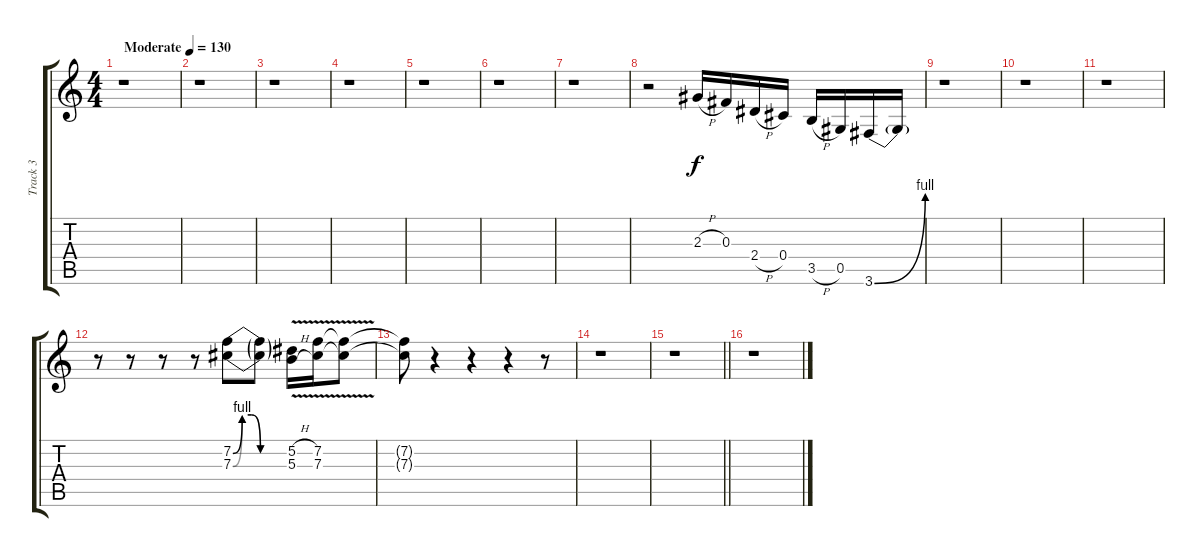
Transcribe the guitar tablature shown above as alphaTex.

\track ("Track 3" "Track 3") {instrument distortionguitar}
\staff {score tabs}
\tuning (Eb4 Bb3 Gb3 Db3 Ab2 Eb2) {hide}
\ts (4 4)
\tempo (130 "Moderate")
\clef g2
\ks c
r.1{dy f instrument distortionguitar} |
r.1 |
r.1 |
r.1 |
r.1 |
r.1 |
r.1 |
r.2 2.3{h}.16 0.3.16 2.4{h}.16 0.4.16 3.5{h}.16 0.5.16 3.6{be (bend 0 0 60 4)}.16 3.6{t}.16 |
r.1 |
r.1 |
r.1 |
r.8 r.8 r.8 r.8 (7.2{be (custom 0 0 10 4 20 4 30 0 60 0)} 7.3{be (custom 0 0 10 4 20 4 30 0 60 0)}).8 (7.2{t} 7.3{t}).8 (5.2{v h} 5.3{h}).16 (7.2{v} 7.3).16 (7.2{t} 7.3{t}).8 |
(7.2{t} 7.3{t}).8 r.4 r.4 r.4 r.8 |
r.1 |
\barLineRight lightlight
r.1 |
r.1
